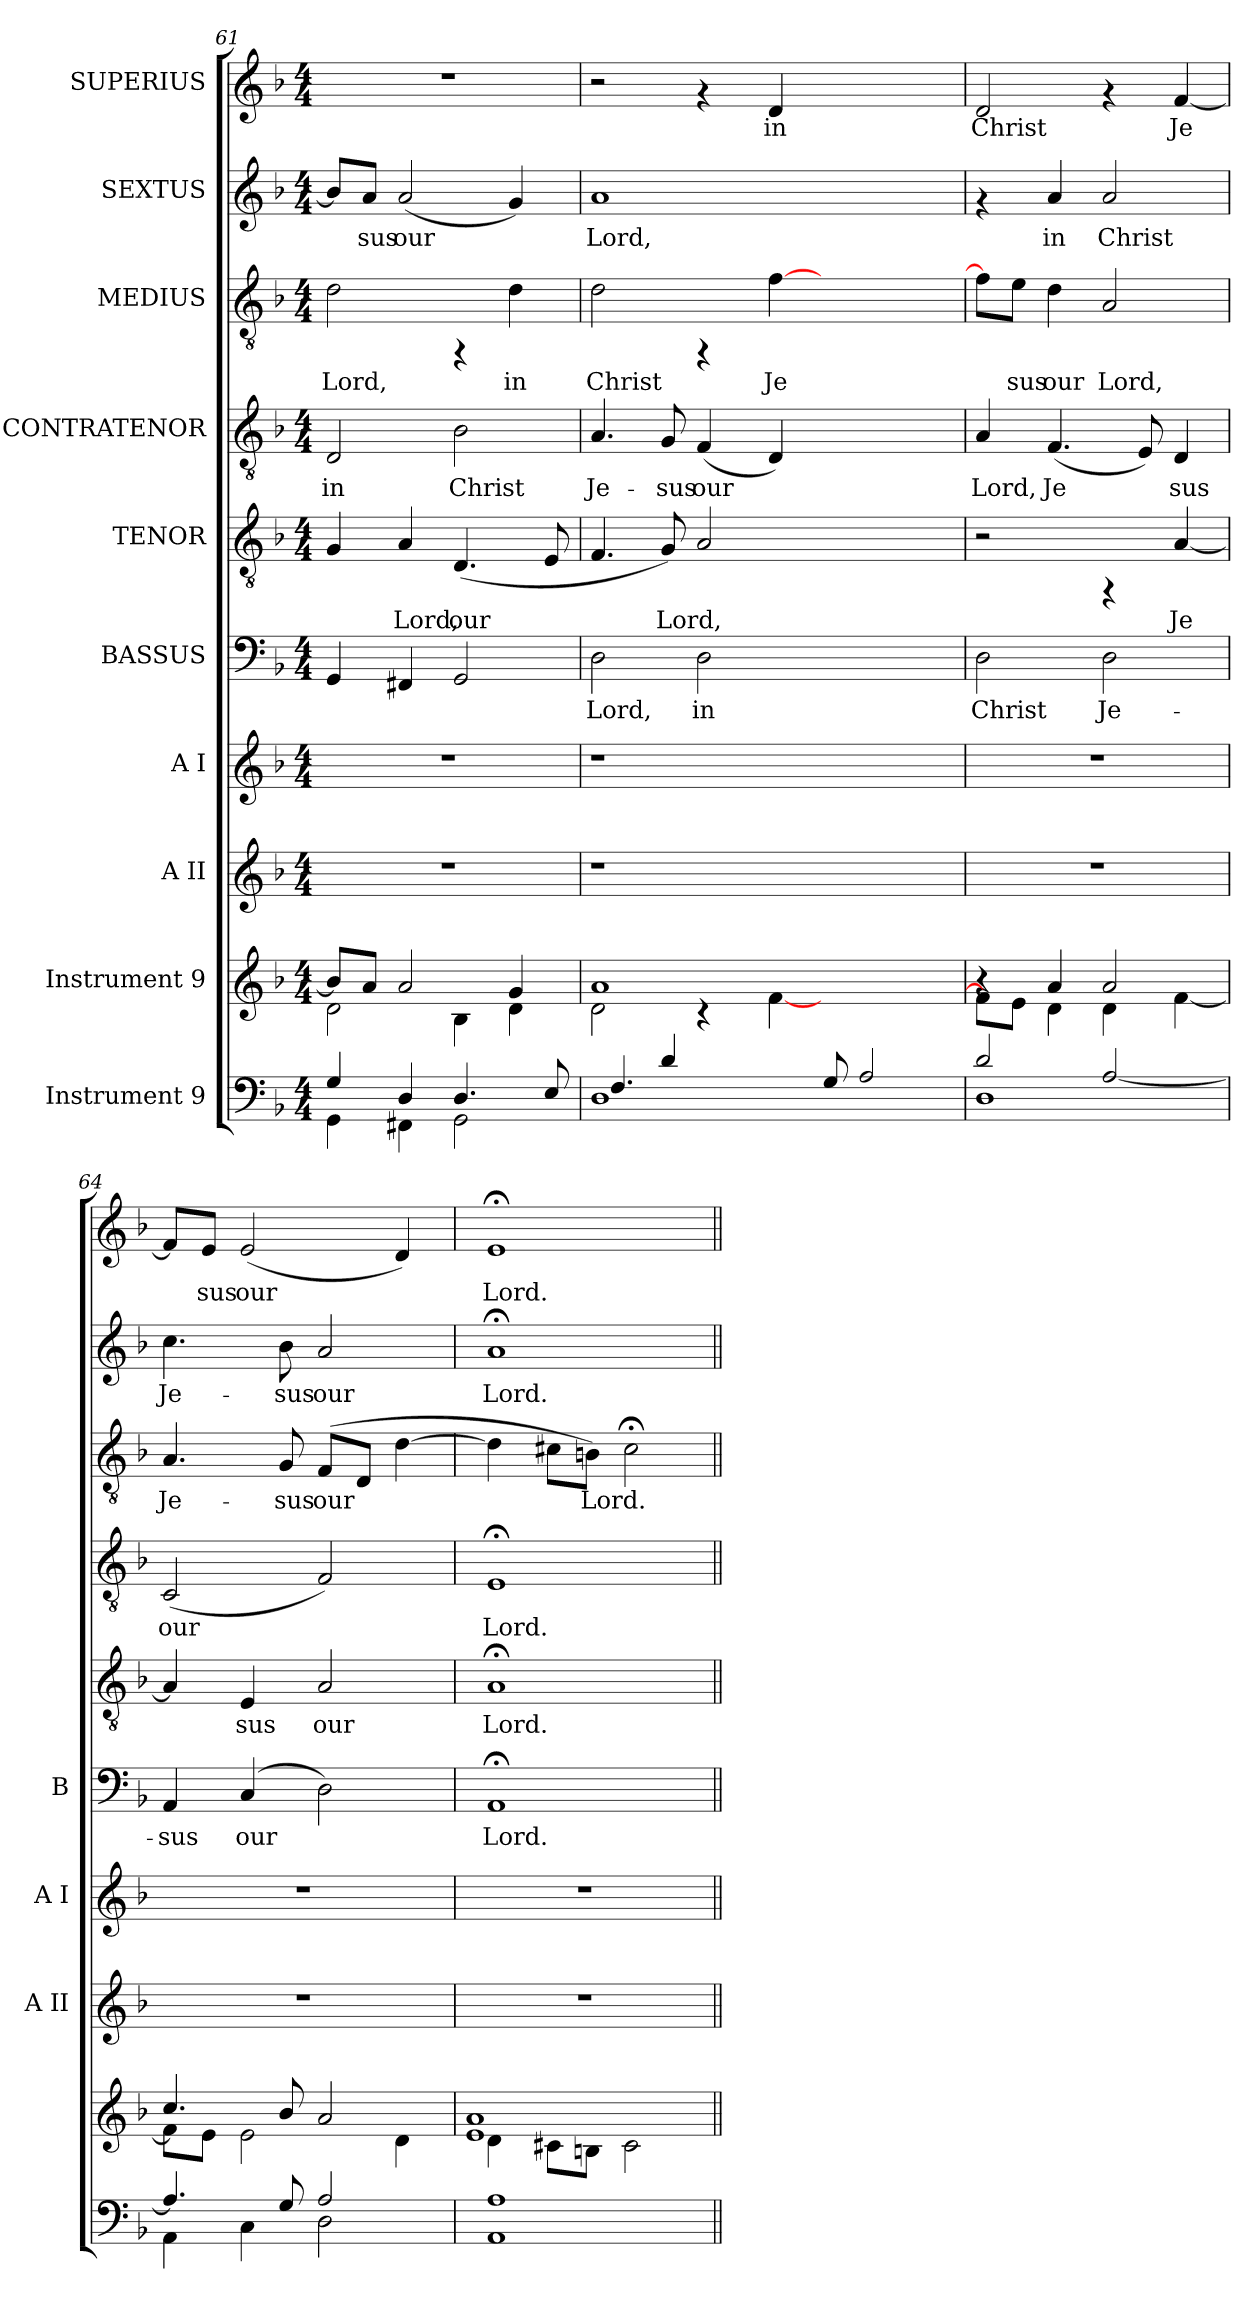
**kern	**kern	**kern	**kern	**kern	**text	**kern	**text	**kern	**text	**kern	**text	**kern	**text	**kern	**text
*part10	*part9	*part8	*part7	*part6	*part6	*part5	*part5	*part4	*part4	*part3	*part3	*part2	*part2	*part1	*part1
*staff10	*staff9	*staff8	*staff7	*staff6	*staff6	*staff5	*staff5	*staff4	*staff4	*staff3	*staff3	*staff2	*staff2	*staff1	*staff1
*I"Instrument 9	*I"Instrument 9	*I"A II	*I"A I	*I"BASSUS	*	*I"TENOR	*	*I"CONTRATENOR	*	*I"MEDIUS	*	*I"SEXTUS	*	*I"SUPERIUS	*
*	*	*I'A II	*I'A I	*I'B	*	*	*	*	*	*	*	*	*	*	*
*clefF4	*clefG2	*clefG2	*clefG2	*clefF4	*	*clefGv2	*	*clefGv2	*	*clefGv2	*	*clefG2	*	*clefG2	*
*k[b-]	*k[b-]	*k[b-]	*k[b-]	*k[b-]	*	*k[b-]	*	*k[b-]	*	*k[b-]	*	*k[b-]	*	*k[b-]	*
*F:	*F:	*F:	*F:	*F:	*	*F:	*	*F:	*	*F:	*	*F:	*	*F:	*
*M4/4	*M4/4	*M4/4	*M4/4	*M4/4	*	*M4/4	*	*M4/4	*	*M4/4	*	*M4/4	*	*M4/4	*
=61	=61	=61	=61	=61	=61	=61	=61	=61	=61	=61	=61	=61	=61	=61	=61
*^	*^	*	*	*	*	*	*	*	*	*	*	*	*	*	*
!	!	!	!	!	!	!	!LO:LY:b	!	!LO:LY:b	!	!LO:LY:b	!	!LO:LY:b	!	!LO:LY:b:rj	!	!
4GG\	4G/	8b-/L]	2d\	1r	1r	4GG/	.	4G/	.	2D/	in	2d\	Lord,	8b-/L]	--	1r	.
!	!	!	!	!	!	!	!	!	!	!	!	!	!	!	!LO:LY:b:rj	!	!
.	.	8a/J	.	.	.	.	.	.	.	.	.	.	.	8a/J	-sus	.	.
!	!	!	!	!	!	!	!LO:LY:b	!	!LO:LY:b	!	!	!	!	!	!LO:LY:b:rj	!	!
4FF#X\	4D/	2a/	.	.	.	4FF#X/	.	4A/	Lord,	.	.	.	.	(<2a/	our	.	.
!	!	!	!	!	!	!	!LO:LY:b	!	!LO:LY:b	!	!LO:LY:b	!	!	!	!	!	!
2GG\	4.D/	.	4B-\	.	.	2GG/	.	(<4.D/	our	2B-\	Christ	4rFF	.	.	.	.	.
!	!	!	!	!	!	!	!	!	!	!	!	!	!LO:LY:b	!	!LO:LY:b:rj	!	!
.	.	4g/	4d\	.	.	.	.	.	.	.	.	4d\	in	4g/)	.	.	.
!	!	!	!	!	!	!	!	!	!LO:LY:b	!	!	!	!	!	!	!	!
.	8E/	.	.	.	.	.	.	8E/	.	.	.	.	.	.	.	.	.
=62	=62	=62	=62	=62	=62	=62	=62	=62	=62	=62	=62	=62	=62	=62	=62	=62	=62
!	!	!	!	!	!	!	!LO:LY:b	!	!LO:LY:b	!	!LO:LY:b	!	!LO:LY:b	!	!LO:LY:b:rj	!	!
1D	4.F/	1a	2d\	1r	1r	2D\	Lord,	4.F/	.	4.A/	Je-	2d\	Christ	1a	Lord,	2r	.
!	!	!	!	!	!	!	!	!	!LO:LY:b	!	!LO:LY:b	!	!	!	!	!	!
.	4d/	.	.	.	.	.	.	8G/)	Lord,	8G/	-sus	.	.	.	.	.	.
!	!	!	!	!	!	!	!LO:LY:b	!	!LO:LY:b	!	!LO:LY:b	!	!	!	!	!	!
.	.	.	4rc	.	.	2D\	in	2A/	.	(<4F/	our	4rFF	.	.	.	4rf	.
.	1ryy	.	.	.	.	.	.	.	.	.	.	.	.	.	.	.	.
!	!	!	!	!	!	!	!	!	!	!	!LO:LY:b	!	!LO:LY:b	!	!	!	!LO:LY:b:cj
.	.	.	[<4f\	.	.	.	.	.	.	4D/)	.	[>4f\	Je-	.	.	4d/	in
8G/	.	2ryy	2ryy	2ryy	2ryy	2ryy	.	2ryy	.	2ryy	.	2ryy	.	2ryy	.	2ryy	.
2A/	.	.	.	.	.	.	.	.	.	.	.	.	.	.	.	.	.
.	.	8ryy	8ryy	8ryy	8ryy	8ryy	.	8ryy	.	8ryy	.	8ryy	.	8ryy	.	8ryy	.
=63	=63	=63	=63	=63	=63	=63	=63	=63	=63	=63	=63	=63	=63	=63	=63	=63	=63
!	!	!	!	!	!	!	!LO:LY:b	!	!	!	!LO:LY:b	!	!LO:LY:b	!	!	!	!LO:LY:b:cj
1D	2d/	4ra	8f\L]	1r	1r	2D\	Christ	2r	.	4A/	Lord,	8f\L]	--	4rf	.	2d/	Christ
!	!	!	!	!	!	!	!	!	!	!	!	!	!LO:LY:b	!	!	!	!
.	.	.	8e\J	.	.	.	.	.	.	.	.	8e\J	-sus	.	.	.	.
!	!	!	!	!	!	!	!	!	!	!	!LO:LY:b	!	!LO:LY:b	!	!LO:LY:b:rj	!	!
.	.	4a/	4d\	.	.	.	.	.	.	(<4.F/	Je-	4d\	our	4a/	in	.	.
!	!	!	!	!	!	!	!LO:LY:b	!	!	!	!	!	!LO:LY:b	!	!LO:LY:b:rj	!	!
.	[>2A/	2a/	4d\	.	.	2D\	Je-	4rFF	.	.	.	2A/	Lord,	2a/	Christ	4rf	.
!	!	!	!	!	!	!	!	!	!	!	!LO:LY:b	!	!	!	!	!	!
.	.	.	.	.	.	.	.	.	.	8E/)	--	.	.	.	.	.	.
!	!	!	!	!	!	!	!	!	!LO:LY:b	!	!LO:LY:b	!	!	!	!	!	!LO:LY:b:cj
.	.	.	[<4f\	.	.	.	.	[<4A/	Je-	4D/	-sus	.	.	.	.	[<4f/	Je-
=64	=64	=64	=64	=64	=64	=64	=64	=64	=64	=64	=64	=64	=64	=64	=64	=64	=64
!	!	!	!	!	!	!	!LO:LY:b	!	!LO:LY:b	!	!LO:LY:b	!	!LO:LY:b	!	!LO:LY:b:rj	!	!LO:LY:b:cj
4AA\	4.A/]	4.cc/	8f\L]	1r	1r	4AA/	-sus	4A/]	--	(<2C/	our	4.A/	Je-	4.cc\	Je-	8f/L]	--
!	!	!	!	!	!	!	!	!	!	!	!	!	!	!	!	!	!LO:LY:b:cj
.	.	.	8e\J	.	.	.	.	.	.	.	.	.	.	.	.	8e/J	-sus
!	!	!	!	!	!	!	!LO:LY:b	!	!LO:LY:b	!	!	!	!	!	!	!	!LO:LY:b:cj
4C\	.	.	2e\	.	.	(>4C/	our	4E/	-sus	.	.	.	.	.	.	(<2e/	our
!	!	!	!	!	!	!	!	!	!	!	!	!	!LO:LY:b	!	!LO:LY:b:rj	!	!
.	8G/	8b-/	.	.	.	.	.	.	.	.	.	8G/	-sus	8b-\	-sus	.	.
!	!	!	!	!	!	!	!LO:LY:b	!	!LO:LY:b	!	!LO:LY:b	!	!LO:LY:b	!	!LO:LY:b:rj	!	!
2D\	2A/	2a/	.	.	.	2D\)	.	2A/	our	2F/)	.	(>8F/L	our	2a/	our	.	.
!	!	!	!	!	!	!	!	!	!	!	!	!	!LO:LY:b	!	!	!	!
.	.	.	.	.	.	.	.	.	.	.	.	8D/J	.	.	.	.	.
!	!	!	!	!	!	!	!	!	!	!	!	!	!LO:LY:b	!	!	!	!LO:LY:b:cj
.	.	.	4d\	.	.	.	.	.	.	.	.	[>4d\	.	.	.	4d/)	.
*v	*v	*	*	*	*	*	*	*	*	*	*	*	*	*	*	*	*
=65	=65	=65	=65	=65	=65	=65	=65	=65	=65	=65	=65	=65	=65	=65	=65	=65
!	!	!	!	!	!	!LO:LY:b	!	!LO:LY:b	!	!LO:LY:b	!	!LO:LY:b	!	!LO:LY:b:rj	!	!LO:LY:b:cj
1A 1AA	4d\	1e 1a	1r	1r	1AA;<	Lord.	1A;<	Lord.	1E;<	Lord.	4d\]	.	1a;<	Lord.	1e;<	Lord.
!	!	!	!	!	!	!	!	!	!	!	!	!LO:LY:b	!	!	!	!
.	8c#X\L	.	.	.	.	.	.	.	.	.	8c#X\L	.	.	.	.	.
!	!	!	!	!	!	!	!	!	!	!	!	!LO:LY:b	!	!	!	!
.	8Bn\J	.	.	.	.	.	.	.	.	.	8Bn\J)	Lord.	.	.	.	.
!	!	!	!	!	!	!	!	!	!	!	!	!LO:LY:b	!	!	!	!
.	2c#\	.	.	.	.	.	.	.	.	.	2c#;<\	.	.	.	.	.
*	*v	*v	*	*	*	*	*	*	*	*	*	*	*	*	*	*
=||	=||	=||	=||	=||	=||	=||	=||	=||	=||	=||	=||	=||	=||	=||	=||
*-	*-	*-	*-	*-	*-	*-	*-	*-	*-	*-	*-	*-	*-	*-	*-
